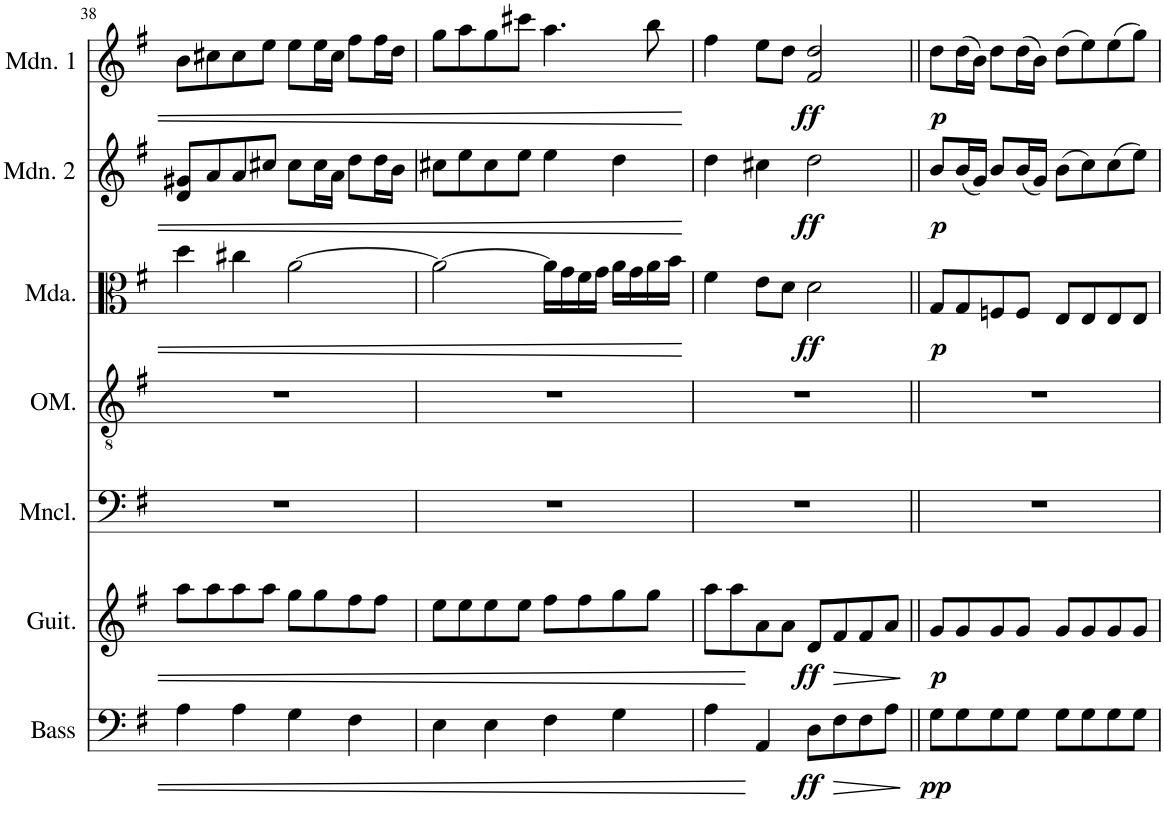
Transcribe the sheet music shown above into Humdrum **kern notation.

**kern	**dynam	**kern	**dynam	**kern	**kern	**kern	**dynam	**kern	**dynam	**kern	**dynam
*part7	*part7	*part6	*part6	*part5	*part4	*part3	*part3	*part2	*part2	*part1	*part1
*staff7	*staff7	*staff6	*staff6	*staff5	*staff4	*staff3	*staff3	*staff2	*staff2	*staff1	*staff1
*I"Acoustic Bass	*	*I"Guitar	*	*I"Mandocello	*I"Octave Mandolin	*I"Mandola	*	*I"Mandolin 2	*	*I"Mandolin 1	*
*I'Bass	*	*I'Guit.	*	*I'Mncl.	*I'OM.	*I'Mda.	*	*I'Mdn. 2	*	*I'Mdn. 1	*
!!LO:PB:g=z
*clefF4	*	*clefG2	*	*clefF4	*clefGv2	*clefC3	*	*clefG2	*	*clefG2	*
*Trd7c12	*	*Trd7c12	*	*	*	*	*	*	*	*	*
*k[f#]	*	*k[f#]	*	*k[f#]	*k[f#]	*k[f#]	*	*k[f#]	*	*k[f#]	*
*M4/4	*	*M4/4	*	*M4/4	*M4/4	*M4/4	*	*M4/4	*	*M4/4	*
=38	=38	=38	=38	=38	=38	=38	=38	=38	=38	=38	=38
4A\	.	8aa\L	.	1r	1r	4dd\	.	8d/ 8g#X/L	.	8b\L	.
.	.	8aa\	.	.	.	.	.	8a/	.	8cc#X\	.
4A\	.	8aa\	.	.	.	4cc#X\	.	8a/	.	8cc#\	.
.	.	8aa\J	.	.	.	.	.	8cc#X/J	.	8ee\J	.
4G\	.	8gg\L	.	.	.	[2a\	.	8cc#\L	.	8ee\L	.
.	.	8gg\	.	.	.	.	.	16cc#\L	.	16ee\L	.
.	.	.	.	.	.	.	.	16a\JJ	.	16cc#\JJ	.
4F#\	.	8ff#\	.	.	.	.	.	8dd\L	.	8ff#\L	.
.	.	8ff#\J	.	.	.	.	.	16dd\L	.	16ff#\L	.
.	.	.	.	.	.	.	.	16b\JJ	.	16dd\JJ	.
=39	=39	=39	=39	=39	=39	=39	=39	=39	=39	=39	=39
4E\	.	8ee\L	.	1r	1r	2a\_	.	8cc#X\L	.	8gg\L	.
.	.	8ee\	.	.	.	.	.	8ee\	.	8aa\	.
4E\	.	8ee\	.	.	.	.	.	8cc#\	.	8gg\	.
.	.	8ee\J	.	.	.	.	.	8ee\J	.	8ccc#X\J	.
4F#\	.	8ff#\L	.	.	.	16a\LL]	.	4ee\	.	4.aa\	.
.	.	.	.	.	.	16g\	.	.	.	.	.
.	.	8ff#\	.	.	.	16f#\	.	.	.	.	.
.	.	.	.	.	.	16g\JJ	.	.	.	.	.
4G\	.	8gg\	.	.	.	16a\LL	.	4dd\	.	.	.
.	.	.	.	.	.	16g\	.	.	.	.	.
.	.	8gg\J	.	.	.	16a\	.	.	.	8bb\	.
.	.	.	.	.	.	16b\JJ	.	.	.	.	.
=40	=40	=40	=40	=40	=40	=40	=40	=40	=40	=40	=40
4A\	.	8aa\L	.	1r	1r	4f#\	.	4dd\	.	4ff#\	.
.	.	8aa\	.	.	.	.	.	.	.	.	.
4AA/	.	8a\	.	.	.	8e\L	.	4cc#X\	.	8ee\L	.
.	.	8a\J	.	.	.	8d\J	.	.	.	8dd\J	.
!	!LO:DY:b	!	!LO:DY:b	!	!	!	!LO:DY:b	!	!LO:DY:b	!	!LO:DY:b
8D\L	ff	8d/L	ff	.	.	2d\	ff	2dd\	ff	2f#/ 2dd/	ff
!	!LO:HP:b	!	!LO:HP:b	!	!	!	!	!	!	!	!
8F#\	>	8f#/	>	.	.	.	.	.	.	.	.
8F#\	.	8f#/	.	.	.	.	.	.	.	.	.
8A\J	.	8a/J	.	.	.	.	.	.	.	.	.
.	]	.	]	.	.	.	.	.	.	.	.
=41||	=41||	=41||	=41||	=41||	=41||	=41||	=41||	=41||	=41||	=41||	=41||
!	!LO:DY:b	!	!LO:DY:b	!	!	!	!LO:DY:b	!	!LO:DY:b	!	!LO:DY:b
8G\L	pp	8g/L	p	1r	1r	8G/L	p	8b/L	p	8dd\L	p
8G\	.	8g/	.	.	.	8G/	.	(16b/L	.	(16dd\L	.
.	.	.	.	.	.	.	.	16g/JJ)	.	16b\JJ)	.
8G\	.	8g/	.	.	.	8Fn/	.	8b/L	.	8dd\L	.
8G\J	.	8g/J	.	.	.	8F/J	.	(16b/L	.	(16dd\L	.
.	.	.	.	.	.	.	.	16g/JJ)	.	16b\JJ)	.
8G\L	.	8g/L	.	.	.	8E/L	.	(8b\L	.	(8dd\L	.
8G\	.	8g/	.	.	.	8E/	.	8cc\)	.	8ee\)	.
8G\	.	8g/	.	.	.	8E/	.	(8cc\	.	(8ee\	.
8G\J	.	8g/J	.	.	.	8E/J	.	8ee\J)	.	8gg\J)	.
=	=	=	=	=	=	=	=	=	=	=	=
*-	*-	*-	*-	*-	*-	*-	*-	*-	*-	*-	*-
